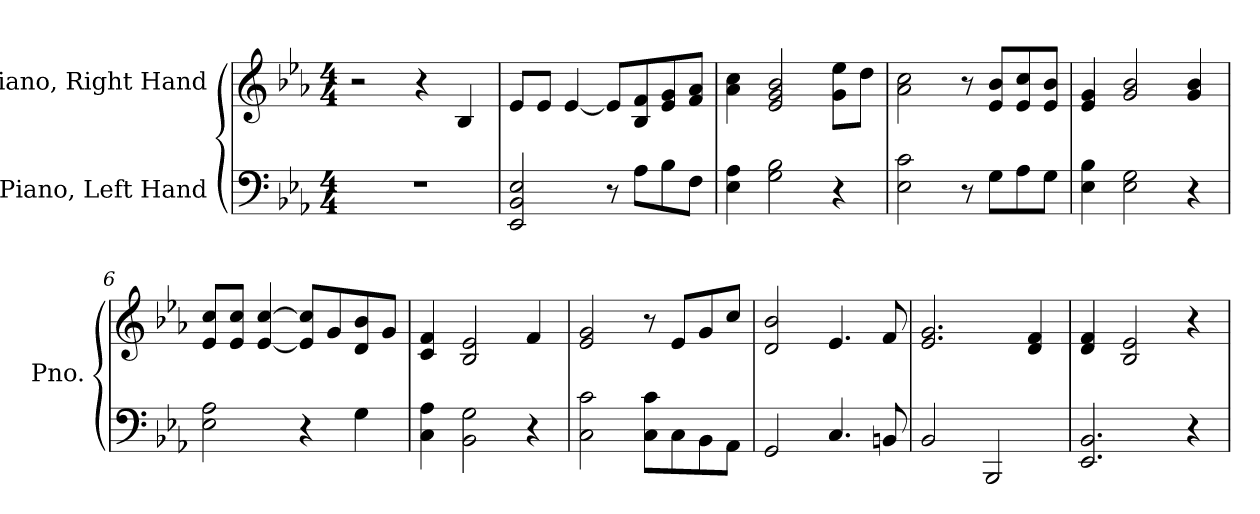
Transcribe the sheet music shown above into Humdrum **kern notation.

**kern	**kern
*part2	*part1
*staff2	*staff1
*I"Piano, Left Hand	*I"Piano, Right Hand
*I'Pno.	*I'Pno.
*clefF4	*clefG2
*k[b-e-a-]	*k[b-e-a-]
*M4/4	*M4/4
*MM100	*MM100
=1	=1
1r	2r
.	4r
.	4B-/
=2	=2
2EE-/ 2BB-/ 2E-/	8e-/L
.	8e-/J
.	[4e-/
8r	8e-/L]
8A-\L	8B-/ 8f/
8B-\	8e-/ 8g/
8F\J	8f/ 8a-/J
=3	=3
4E-\ 4A-\	4a-\ 4cc\
2G\ 2B-\	2e-/ 2g/ 2b-/
4r	8g\ 8ee-\L
.	8dd\J
=4	=4
2E-\ 2c\	2a-\ 2cc\
8r	8r
8G\L	8e-/ 8b-/L
8A-\	8e-/ 8cc/
8G\J	8e-/ 8b-/J
=5	=5
4E-\ 4B-\	4e-/ 4g/
2E-\ 2G\	2g/ 2b-/
4r	4g/ 4b-/
=6	=6
2E-\ 2A-\	8e-/ 8cc/L
.	8e-/ 8cc/J
.	[4e-/ [4cc/
4r	8e-/] 8cc/]L
.	8g/
4G\	8d/ 8b-/
.	8g/J
!!LO:LB:g=z
=7	=7
4C\ 4A-\	4c/ 4f/
2BB-\ 2G\	2B-/ 2e-/
4r	4f/
=8	=8
2C\ 2c\	2e-/ 2g/
8C\ 8c\L	8r
8C\	8e-/L
8BB-\	8g/
8AA-\J	8cc/J
=9	=9
2GG/	2d/ 2b-/
4.C/	4.e-/
8BBn/	8f/
=10	=10
2BB-/	2.e-/ 2.g/
2BBB-/	.
.	4d/ 4f/
=11	=11
2.EE-/ 2.BB-/	4d/ 4f/
.	2B-/ 2e-/
4r	4r
=	=
*-	*-
